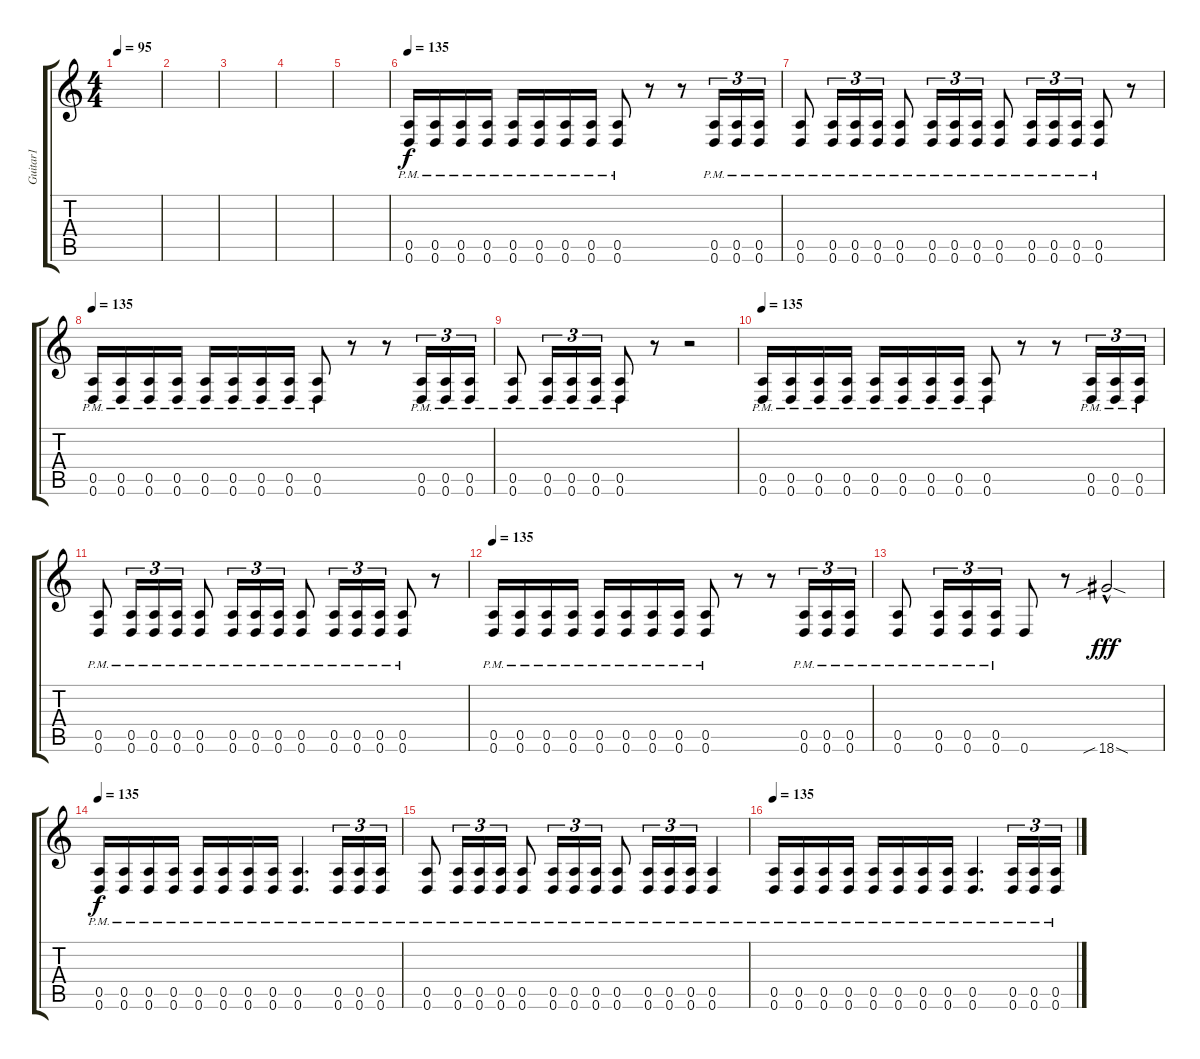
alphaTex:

\track ("Guitar1" "Guitar1") {instrument distortionguitar}
\staff {score tabs}
\tuning (E4 B3 G3 D3 A2 D2) {hide}
\ts (4 4)
\tempo 95
\clef g2
\ks c
|
|
|
|
|
\tempo 135
(0.5{pm} 0.6{pm}).16 (0.5{pm} 0.6{pm}).16 (0.5{pm} 0.6{pm}).16 (0.5{pm} 0.6{pm}).16 (0.5{pm} 0.6{pm}).16 (0.5{pm} 0.6{pm}).16 (0.5{pm} 0.6{pm}).16 (0.5{pm} 0.6{pm}).16 (0.5{pm} 0.6{pm}).8 r.8 r.8 (0.5{pm} 0.6{pm}).16{tu (3 2)} (0.5{pm} 0.6{pm}).16{tu (3 2)} (0.5{pm} 0.6{pm}).16{tu (3 2)} |
(0.5{pm} 0.6{pm}).8 (0.5{pm} 0.6{pm}).16{tu (3 2)} (0.5{pm} 0.6{pm}).16{tu (3 2)} (0.5{pm} 0.6{pm}).16{tu (3 2)} (0.5{pm} 0.6{pm}).8 (0.5{pm} 0.6{pm}).16{tu (3 2)} (0.5{pm} 0.6{pm}).16{tu (3 2)} (0.5{pm} 0.6{pm}).16{tu (3 2)} (0.5{pm} 0.6{pm}).8 (0.5{pm} 0.6{pm}).16{tu (3 2)} (0.5{pm} 0.6{pm}).16{tu (3 2)} (0.5{pm} 0.6{pm}).16{tu (3 2)} (0.5{pm} 0.6{pm}).8 r.8 |
\tempo 135
(0.5{pm} 0.6{pm}).16 (0.5{pm} 0.6{pm}).16 (0.5{pm} 0.6{pm}).16 (0.5{pm} 0.6{pm}).16 (0.5{pm} 0.6{pm}).16 (0.5{pm} 0.6{pm}).16 (0.5{pm} 0.6{pm}).16 (0.5{pm} 0.6{pm}).16 (0.5{pm} 0.6{pm}).8 r.8 r.8 (0.5{pm} 0.6{pm}).16{tu (3 2)} (0.5{pm} 0.6{pm}).16{tu (3 2)} (0.5{pm} 0.6{pm}).16{tu (3 2)} |
(0.5{pm} 0.6{pm}).8 (0.5{pm} 0.6{pm}).16{tu (3 2)} (0.5{pm} 0.6{pm}).16{tu (3 2)} (0.5{pm} 0.6{pm}).16{tu (3 2)} (0.5{pm} 0.6{pm}).8 r.8 r.2 |
\tempo 135
(0.5{pm} 0.6{pm}).16 (0.5{pm} 0.6{pm}).16 (0.5{pm} 0.6{pm}).16 (0.5{pm} 0.6{pm}).16 (0.5{pm} 0.6{pm}).16 (0.5{pm} 0.6{pm}).16 (0.5{pm} 0.6{pm}).16 (0.5{pm} 0.6{pm}).16 (0.5{pm} 0.6{pm}).8 r.8 r.8 (0.5{pm} 0.6{pm}).16{tu (3 2)} (0.5{pm} 0.6{pm}).16{tu (3 2)} (0.5{pm} 0.6{pm}).16{tu (3 2)} |
(0.5{pm} 0.6{pm}).8 (0.5{pm} 0.6{pm}).16{tu (3 2)} (0.5{pm} 0.6{pm}).16{tu (3 2)} (0.5{pm} 0.6{pm}).16{tu (3 2)} (0.5{pm} 0.6{pm}).8 (0.5{pm} 0.6{pm}).16{tu (3 2)} (0.5{pm} 0.6{pm}).16{tu (3 2)} (0.5{pm} 0.6{pm}).16{tu (3 2)} (0.5{pm} 0.6{pm}).8 (0.5{pm} 0.6{pm}).16{tu (3 2)} (0.5{pm} 0.6{pm}).16{tu (3 2)} (0.5{pm} 0.6{pm}).16{tu (3 2)} (0.5{pm} 0.6{pm}).8 r.8 |
\tempo 135
(0.5{pm} 0.6{pm}).16 (0.5{pm} 0.6{pm}).16 (0.5{pm} 0.6{pm}).16 (0.5{pm} 0.6{pm}).16 (0.5{pm} 0.6{pm}).16 (0.5{pm} 0.6{pm}).16 (0.5{pm} 0.6{pm}).16 (0.5{pm} 0.6{pm}).16 (0.5{pm} 0.6{pm}).8 r.8 r.8 (0.5{pm} 0.6{pm}).16{tu (3 2)} (0.5{pm} 0.6{pm}).16{tu (3 2)} (0.5{pm} 0.6{pm}).16{tu (3 2)} |
(0.5{pm} 0.6{pm}).8 (0.5{pm} 0.6{pm}).16{tu (3 2)} (0.5{pm} 0.6{pm}).16{tu (3 2)} (0.5{pm} 0.6{pm}).16{tu (3 2)} 0.6.8 r.8 18.6{sib sod hac}.2{dy fff} |
\tempo 135
(0.5{pm} 0.6{pm}).16{dy f} (0.5{pm} 0.6{pm}).16 (0.5{pm} 0.6{pm}).16 (0.5{pm} 0.6{pm}).16 (0.5{pm} 0.6{pm}).16 (0.5{pm} 0.6{pm}).16 (0.5{pm} 0.6{pm}).16 (0.5{pm} 0.6{pm}).16 (0.5{pm} 0.6{pm}).4{d} (0.5{pm} 0.6{pm}).16{tu (3 2)} (0.5{pm} 0.6{pm}).16{tu (3 2)} (0.5{pm} 0.6{pm}).16{tu (3 2)} |
(0.5{pm} 0.6{pm}).8 (0.5{pm} 0.6{pm}).16{tu (3 2)} (0.5{pm} 0.6{pm}).16{tu (3 2)} (0.5{pm} 0.6{pm}).16{tu (3 2)} (0.5{pm} 0.6{pm}).8 (0.5{pm} 0.6{pm}).16{tu (3 2)} (0.5{pm} 0.6{pm}).16{tu (3 2)} (0.5{pm} 0.6{pm}).16{tu (3 2)} (0.5{pm} 0.6{pm}).8 (0.5{pm} 0.6{pm}).16{tu (3 2)} (0.5{pm} 0.6{pm}).16{tu (3 2)} (0.5{pm} 0.6{pm}).16{tu (3 2)} (0.5{pm} 0.6{pm}).4 |
\tempo 135
(0.5{pm} 0.6{pm}).16 (0.5{pm} 0.6{pm}).16 (0.5{pm} 0.6{pm}).16 (0.5{pm} 0.6{pm}).16 (0.5{pm} 0.6{pm}).16 (0.5{pm} 0.6{pm}).16 (0.5{pm} 0.6{pm}).16 (0.5{pm} 0.6{pm}).16 (0.5{pm} 0.6).4{d} (0.5{pm} 0.6{pm}).16{tu (3 2)} (0.5{pm} 0.6{pm}).16{tu (3 2)} (0.5{pm} 0.6{pm}).16{tu (3 2)}
